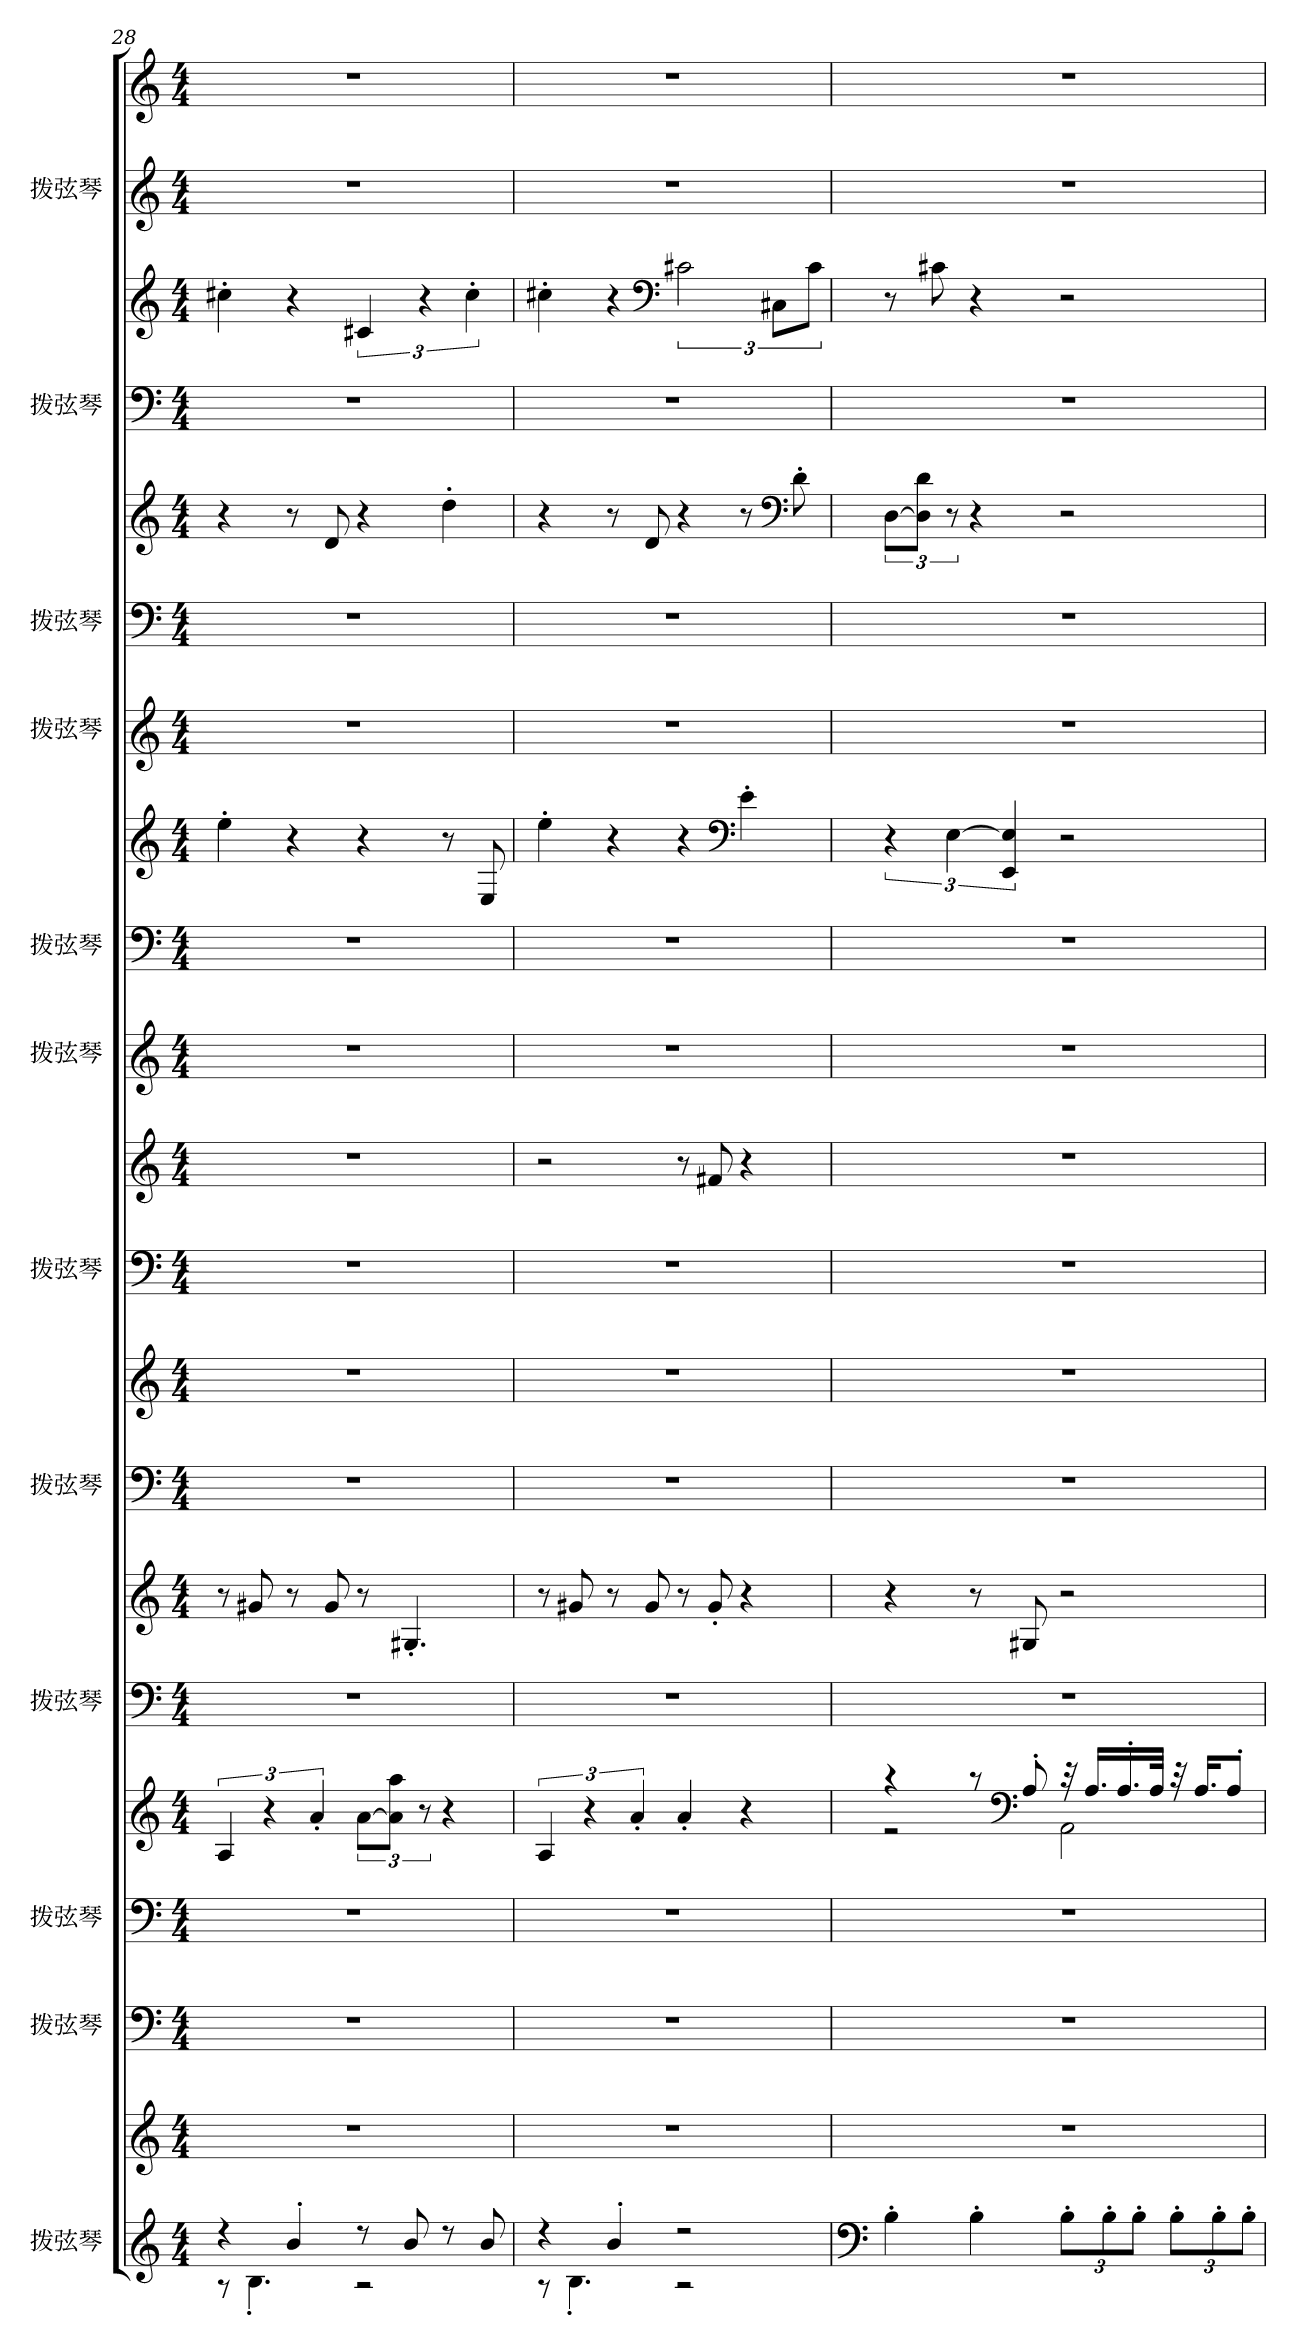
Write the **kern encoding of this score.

**kern	**kern	**kern	**kern	**kern	**kern	**kern	**kern	**kern	**kern	**kern	**kern	**kern	**kern	**kern	**kern	**kern	**kern	**kern	**kern	**kern
*part12	*part12	*part11	*part10	*part10	*part9	*part9	*part8	*part8	*part7	*part7	*part6	*part5	*part5	*part4	*part3	*part3	*part2	*part2	*part1	*part1
*staff21	*staff20	*staff19	*staff18	*staff17	*staff16	*staff15	*staff14	*staff13	*staff12	*staff11	*staff10	*staff9	*staff8	*staff7	*staff6	*staff5	*staff4	*staff3	*staff2	*staff1
*I"拨弦琴	*	*I"拨弦琴	*I"拨弦琴	*	*I"拨弦琴	*	*I"拨弦琴	*	*I"拨弦琴	*	*I"拨弦琴	*I"拨弦琴	*	*I"拨弦琴	*I"拨弦琴	*	*I"拨弦琴	*	*I"拨弦琴	*
*clefG2	*clefG2	*clefF4	*clefF4	*clefG2	*clefF4	*clefG2	*clefF4	*clefG2	*clefF4	*clefG2	*clefG2	*clefF4	*clefG2	*clefG2	*clefF4	*clefG2	*clefF4	*clefG2	*clefG2	*clefG2
*k[]	*k[]	*k[]	*k[]	*k[]	*k[]	*k[]	*k[]	*k[]	*k[]	*k[]	*k[]	*k[]	*k[]	*k[]	*k[]	*k[]	*k[]	*k[]	*k[]	*k[]
*M4/4	*M4/4	*M4/4	*M4/4	*M4/4	*M4/4	*M4/4	*M4/4	*M4/4	*M4/4	*M4/4	*M4/4	*M4/4	*M4/4	*M4/4	*M4/4	*M4/4	*M4/4	*M4/4	*M4/4	*M4/4
=28	=28	=28	=28	=28	=28	=28	=28	=28	=28	=28	=28	=28	=28	=28	=28	=28	=28	=28	=28	=28
*^	*	*	*	*	*	*	*	*	*	*	*	*	*	*	*	*	*	*	*	*
4r	8r	1r	1r	1r	6A/	1r	8r	1r	1r	1r	1r	1r	1r	4ee'\	1r	1r	4r	1r	4cc#X'\	1r	1r
.	4.B'\	.	.	.	.	.	8g#X/	.	.	.	.	.	.	.	.	.	.	.	.	.	.
.	.	.	.	.	6r	.	.	.	.	.	.	.	.	.	.	.	.	.	.	.	.
4b'/	.	.	.	.	.	.	8r	.	.	.	.	.	.	4r	.	.	8r	.	4r	.	.
.	.	.	.	.	6a'/	.	.	.	.	.	.	.	.	.	.	.	.	.	.	.	.
.	.	.	.	.	.	.	8g#/	.	.	.	.	.	.	.	.	.	8d/	.	.	.	.
8r	2r	.	.	.	[12a\L	.	8r	.	.	.	.	.	.	4r	.	.	4r	.	6c#X/	.	.
.	.	.	.	.	12a\] 12aa\J	.	.	.	.	.	.	.	.	.	.	.	.	.	.	.	.
8b/	.	.	.	.	.	.	4.G#X'/	.	.	.	.	.	.	.	.	.	.	.	.	.	.
.	.	.	.	.	12r	.	.	.	.	.	.	.	.	.	.	.	.	.	6r	.	.
8r	.	.	.	.	4r	.	.	.	.	.	.	.	.	8r	.	.	4dd'\	.	.	.	.
.	.	.	.	.	.	.	.	.	.	.	.	.	.	.	.	.	.	.	6cc#'\	.	.
8b/	.	.	.	.	.	.	.	.	.	.	.	.	.	8E/	.	.	.	.	.	.	.
!!LO:PB:g=z
=29	=29	=29	=29	=29	=29	=29	=29	=29	=29	=29	=29	=29	=29	=29	=29	=29	=29	=29	=29	=29	=29
4r	8r	1r	1r	1r	6A/	1r	8r	1r	1r	1r	2r	1r	1r	4ee'\	1r	1r	4r	1r	4cc#X'\	1r	1r
.	4.B'\	.	.	.	.	.	8g#X/	.	.	.	.	.	.	.	.	.	.	.	.	.	.
.	.	.	.	.	6r	.	.	.	.	.	.	.	.	.	.	.	.	.	.	.	.
4b'/	.	.	.	.	.	.	8r	.	.	.	.	.	.	4r	.	.	8r	.	4r	.	.
.	.	.	.	.	6a'/	.	.	.	.	.	.	.	.	.	.	.	.	.	.	.	.
.	.	.	.	.	.	.	8g#/	.	.	.	.	.	.	.	.	.	8d/	.	.	.	.
*	*	*	*	*	*	*	*	*	*	*	*	*	*	*	*	*	*	*	*clefF4	*	*
2r	2r	.	.	.	4a'/	.	8r	.	.	.	8r	.	.	4r	.	.	4r	.	3c#X\	.	.
.	.	.	.	.	.	.	8g#'/	.	.	.	8f#X/	.	.	.	.	.	.	.	.	.	.
*	*	*	*	*	*	*	*	*	*	*	*	*	*	*clefF4	*	*	*	*	*	*	*
.	.	.	.	.	4r	.	4r	.	.	.	4r	.	.	4e'\	.	.	8r	.	.	.	.
.	.	.	.	.	.	.	.	.	.	.	.	.	.	.	.	.	.	.	12C#X\L	.	.
*	*	*	*	*	*	*	*	*	*	*	*	*	*	*	*	*	*clefF4	*	*	*	*
.	.	.	.	.	.	.	.	.	.	.	.	.	.	.	.	.	8d'\	.	.	.	.
.	.	.	.	.	.	.	.	.	.	.	.	.	.	.	.	.	.	.	12c#\J	.	.
*v	*v	*	*	*	*	*	*	*	*	*	*	*	*	*	*	*	*	*	*	*	*
=30	=30	=30	=30	=30	=30	=30	=30	=30	=30	=30	=30	=30	=30	=30	=30	=30	=30	=30	=30	=30
*clefF4	*	*	*	*	*	*	*	*	*	*	*	*	*	*	*	*	*	*	*	*
*	*	*	*	*^	*	*	*	*	*	*	*	*	*	*	*	*	*	*	*	*
4B'\	1r	1r	1r	4r	2r	1r	4r	1r	1r	1r	1r	1r	1r	6r	1r	1r	[12D\L	1r	8r	1r	1r
.	.	.	.	.	.	.	.	.	.	.	.	.	.	.	.	.	12D\] 12d\J	.	.	.	.
.	.	.	.	.	.	.	.	.	.	.	.	.	.	.	.	.	.	.	8c#X\	.	.
.	.	.	.	.	.	.	.	.	.	.	.	.	.	[6E\	.	.	12r	.	.	.	.
4B'\	.	.	.	8r	.	.	8r	.	.	.	.	.	.	.	.	.	4r	.	4r	.	.
.	.	.	.	.	.	.	.	.	.	.	.	.	.	6EE/ 6E/]	.	.	.	.	.	.	.
*	*	*	*	*clefF4	*	*	*	*	*	*	*	*	*	*	*	*	*	*	*	*	*
.	.	.	.	8A'/	.	.	8G#X/	.	.	.	.	.	.	.	.	.	.	.	.	.	.
*Xbrackettup	*	*	*	*	*	*	*	*	*	*	*	*	*	*	*	*	*	*	*	*	*
12B'\L	.	.	.	32r	2AA\	.	2r	.	.	.	.	.	.	2r	.	.	2r	.	2r	.	.
.	.	.	.	16.A/LL	.	.	.	.	.	.	.	.	.	.	.	.	.	.	.	.	.
12B'\	.	.	.	.	.	.	.	.	.	.	.	.	.	.	.	.	.	.	.	.	.
.	.	.	.	16.A'/	.	.	.	.	.	.	.	.	.	.	.	.	.	.	.	.	.
12B'\J	.	.	.	.	.	.	.	.	.	.	.	.	.	.	.	.	.	.	.	.	.
.	.	.	.	32A/JJk	.	.	.	.	.	.	.	.	.	.	.	.	.	.	.	.	.
12B'\L	.	.	.	32r	.	.	.	.	.	.	.	.	.	.	.	.	.	.	.	.	.
.	.	.	.	16.A/KL	.	.	.	.	.	.	.	.	.	.	.	.	.	.	.	.	.
12B'\	.	.	.	.	.	.	.	.	.	.	.	.	.	.	.	.	.	.	.	.	.
.	.	.	.	8A'/J	.	.	.	.	.	.	.	.	.	.	.	.	.	.	.	.	.
12B'\J	.	.	.	.	.	.	.	.	.	.	.	.	.	.	.	.	.	.	.	.	.
*	*	*	*	*v	*v	*	*	*	*	*	*	*	*	*	*	*	*	*	*	*	*
=	=	=	=	=	=	=	=	=	=	=	=	=	=	=	=	=	=	=	=	=
*-	*-	*-	*-	*-	*-	*-	*-	*-	*-	*-	*-	*-	*-	*-	*-	*-	*-	*-	*-	*-
